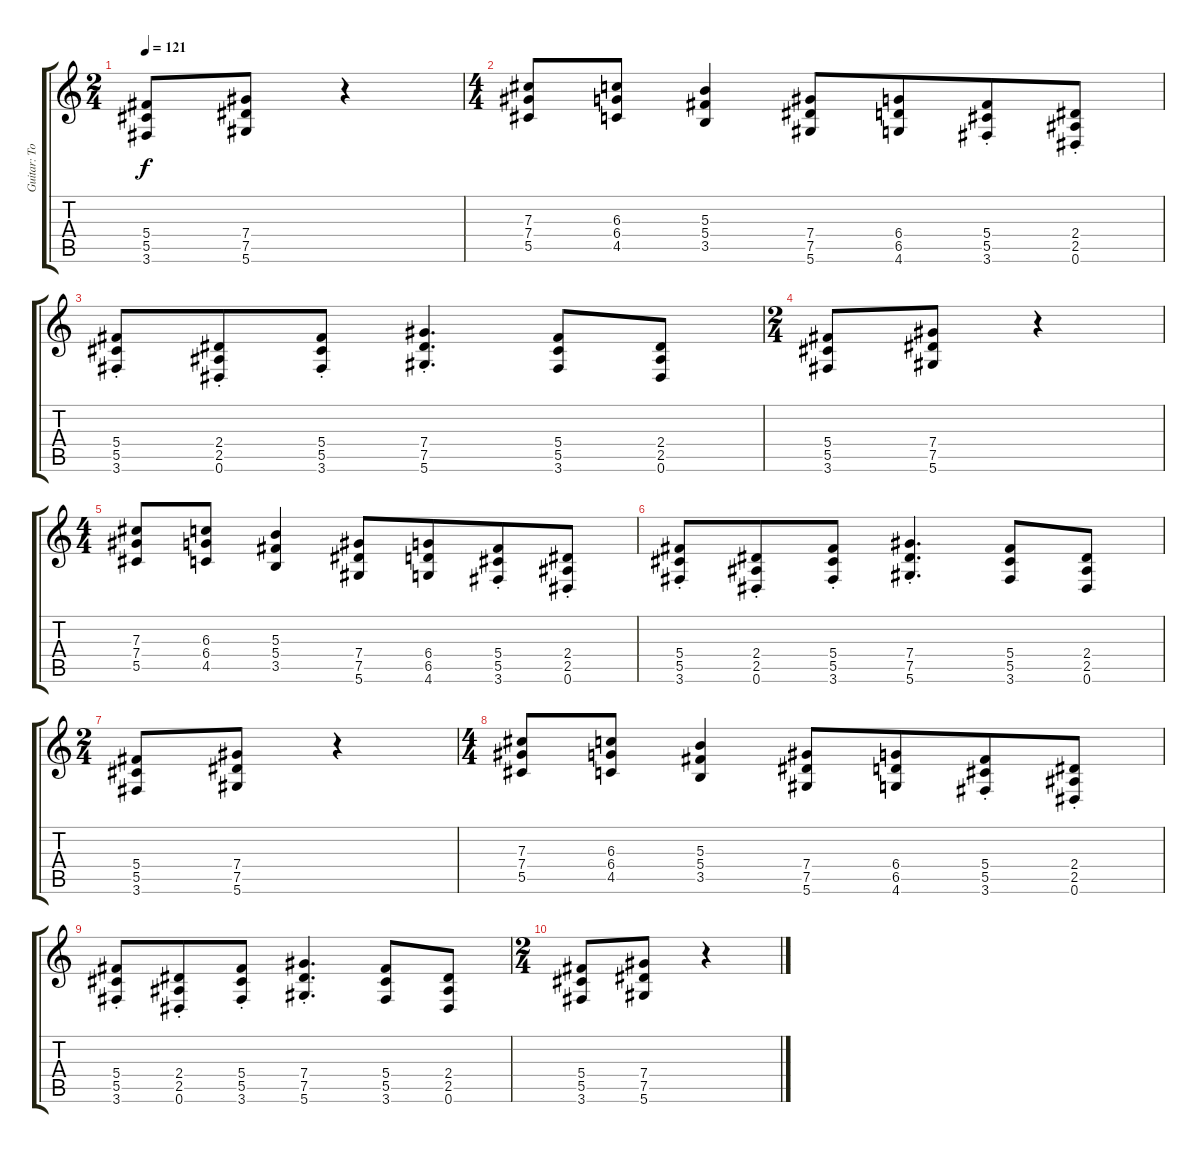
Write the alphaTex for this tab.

\track ("Guitar: Tony" "Guitar: To") {instrument distortionguitar}
\staff {score tabs}
\tuning (Eb4 Bb3 Gb3 Db3 Ab2 Eb2) {hide}
\ts (2 4)
\tempo 121
\clef g2
\ks c
(5.4 5.5 3.6).8{dy f} (7.4 7.5 5.6).8 r.4 |
\ts (4 4)
(7.3 7.4 5.5).8{beam merge} (6.3 6.4 4.5).8 (5.3 5.4 3.5).4 (7.4 7.5 5.6).8{beam merge} (6.4 6.5 4.6).8{beam merge} (5.4{st} 5.5{st} 3.6{st}).8{beam merge} (2.4{st} 2.5{st} 0.6{st}).8 |
(5.4{st} 5.5{st} 3.6{st}).8 (2.4{st} 2.5{st} 0.6{st}).8{beam merge} (5.4{st} 5.5{st} 3.6{st}).8 (7.4{st} 7.5 5.6).4{d} (5.4 5.5 3.6).8 (2.4 2.5 0.6).8 |
\ts (2 4)
(5.4 5.5 3.6).8 (7.4 7.5 5.6).8 r.4 |
\ts (4 4)
(7.3 7.4 5.5).8{beam merge} (6.3 6.4 4.5).8 (5.3 5.4 3.5).4 (7.4 7.5 5.6).8{beam merge} (6.4 6.5 4.6).8{beam merge} (5.4{st} 5.5{st} 3.6{st}).8{beam merge} (2.4{st} 2.5{st} 0.6{st}).8 |
(5.4{st} 5.5{st} 3.6{st}).8 (2.4{st} 2.5{st} 0.6{st}).8{beam merge} (5.4{st} 5.5{st} 3.6{st}).8 (7.4{st} 7.5 5.6).4{d} (5.4 5.5 3.6).8 (2.4 2.5 0.6).8 |
\ts (2 4)
(5.4 5.5 3.6).8 (7.4 7.5 5.6).8 r.4 |
\ts (4 4)
(7.3 7.4 5.5).8{beam merge} (6.3 6.4 4.5).8 (5.3 5.4 3.5).4 (7.4 7.5 5.6).8{beam merge} (6.4 6.5 4.6).8{beam merge} (5.4{st} 5.5{st} 3.6{st}).8{beam merge} (2.4{st} 2.5{st} 0.6{st}).8 |
(5.4{st} 5.5{st} 3.6{st}).8 (2.4{st} 2.5{st} 0.6{st}).8{beam merge} (5.4{st} 5.5{st} 3.6{st}).8 (7.4{st} 7.5 5.6).4{d} (5.4 5.5 3.6).8 (2.4 2.5 0.6).8 |
\ts (2 4)
(5.4 5.5 3.6).8 (7.4 7.5 5.6).8 r.4
